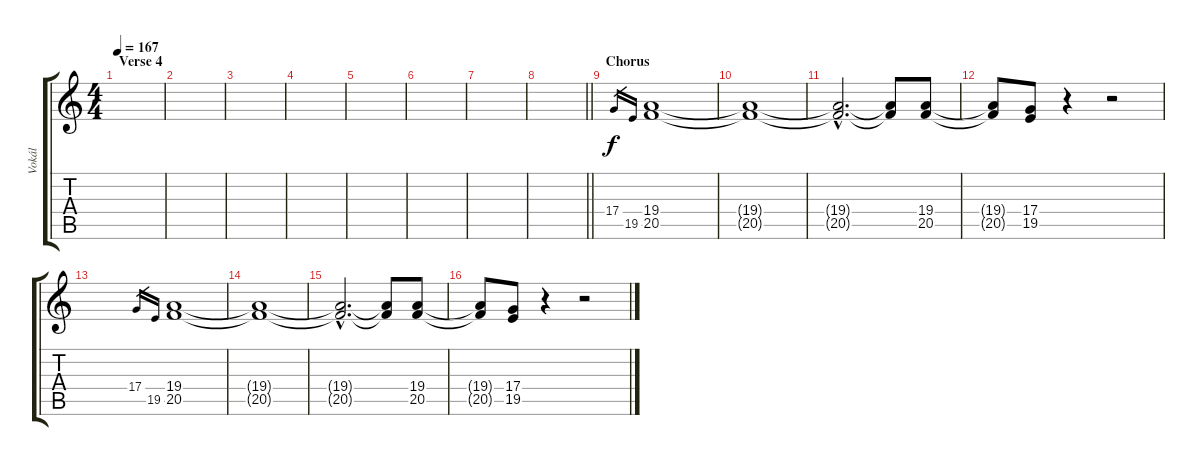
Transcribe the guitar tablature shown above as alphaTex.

\track ("Vokál" "Vokál") {instrument tenorsax}
\staff {score tabs}
\tuning (E4 B3 G3 D3 A2 E2) {hide}
\ts (4 4)
\section ("" "Verse 4")
\tempo 167
\clef g2
\ks c
|
|
|
|
|
|
|
\barLineRight lightlight
|
\section ("" "Chorus")
17.4.16{gr} 19.5.16{gr} (19.4 20.5).1 |
(19.4{t} 20.5{t}).1 |
(19.4{hac t} 20.5{hac t}).2{d} (19.4{t} 20.5{t}).8 (19.4 20.5).8 |
(19.4{t} 20.5{t}).8 (17.4 19.5).8 r.4 r.2 |
17.4.16{gr} 19.5.16{gr} (19.4 20.5).1 |
(19.4{t} 20.5{t}).1 |
(19.4{hac t} 20.5{hac t}).2{d} (19.4{t} 20.5{t}).8 (19.4 20.5).8 |
(19.4{t} 20.5{t}).8 (17.4 19.5).8 r.4 r.2
